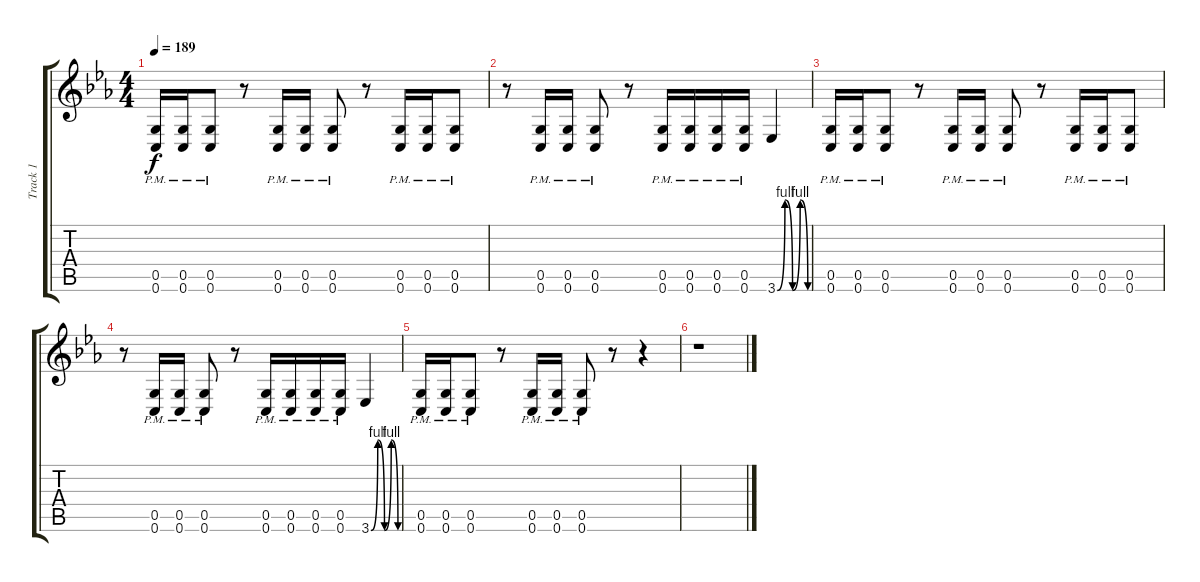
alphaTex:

\track ("Track 1" "Track 1") {instrument distortionguitar}
\staff {score tabs}
\tuning (D4 A3 F3 C3 G2 C2) {hide}
\ts (4 4)
\tempo 189
\clef g2
\ks eb
(0.5{pm} 0.6{pm}).16{dy f} (0.5{pm} 0.6{pm}).16 (0.5{pm} 0.6{pm}).8 r.8 (0.5{pm} 0.6{pm}).16 (0.5{pm} 0.6{pm}).16 (0.5{pm} 0.6{pm}).8 r.8 (0.5{pm} 0.6{pm}).16 (0.5{pm} 0.6{pm}).16 (0.5{pm} 0.6{pm}).8 |
r.8 (0.5{pm} 0.6{pm}).16 (0.5{pm} 0.6{pm}).16 (0.5{pm} 0.6{pm}).8 r.8 (0.5{pm} 0.6{pm}).16 (0.5{pm} 0.6{pm}).16 (0.5{pm} 0.6{pm}).16 (0.5{pm} 0.6{pm}).16 3.6{be (custom 0 0 15 4 30 0 45 4 60 0)}.4 |
(0.5{pm} 0.6{pm}).16 (0.5{pm} 0.6{pm}).16 (0.5{pm} 0.6{pm}).8 r.8 (0.5{pm} 0.6{pm}).16 (0.5{pm} 0.6{pm}).16 (0.5{pm} 0.6{pm}).8 r.8 (0.5{pm} 0.6{pm}).16 (0.5{pm} 0.6{pm}).16 (0.5{pm} 0.6{pm}).8 |
r.8 (0.5{pm} 0.6{pm}).16 (0.5{pm} 0.6{pm}).16 (0.5{pm} 0.6{pm}).8 r.8 (0.5{pm} 0.6{pm}).16 (0.5{pm} 0.6{pm}).16 (0.5{pm} 0.6{pm}).16 (0.5{pm} 0.6{pm}).16 3.6{be (custom 0 0 15 4 30 0 45 4 60 0)}.4 |
(0.5{pm} 0.6{pm}).16 (0.5{pm} 0.6{pm}).16 (0.5{pm} 0.6{pm}).8 r.8 (0.5{pm} 0.6{pm}).16 (0.5{pm} 0.6{pm}).16 (0.5{pm} 0.6{pm}).8 r.8 r.4 |
r.1
